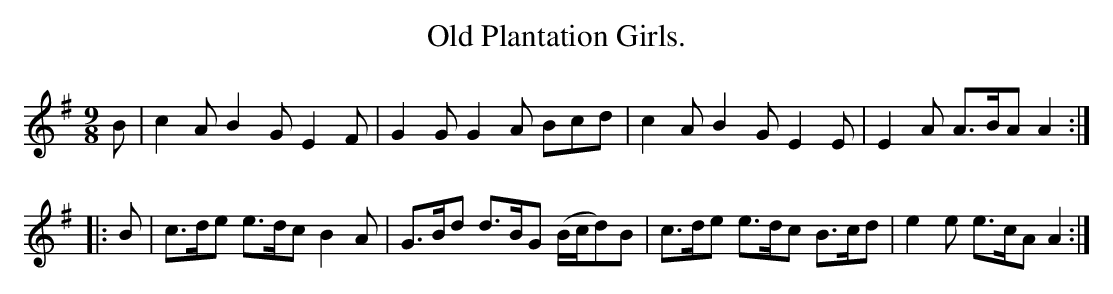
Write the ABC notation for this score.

X:1
T:Old Plantation Girls.
M:9/8
L:1/8
K:ADor
B|c2A  B2G  E2F |G2G  G2A   Bcd    |\
c2A  B2G  E2E |E2A  A>BA  A2    :|
|:B|c>de e>dc B2A |G>Bd d>BG (B/c/d)B|\
c>de e>dc B>cd|e2e  e>cA  A2    :|
